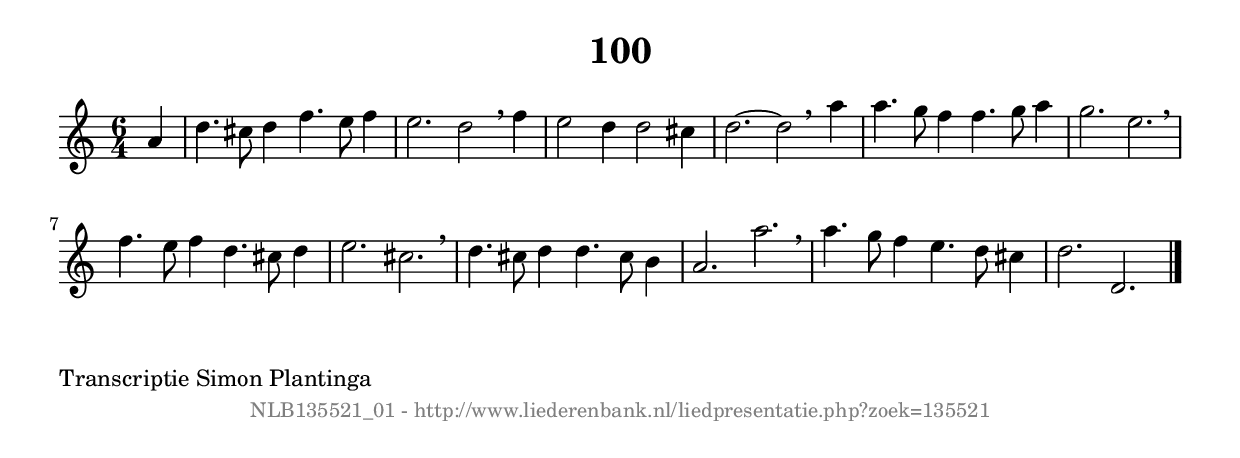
%
% produced by wce2krn 1.64 (7 June 2014)
%
\version"2.16"
#(append! paper-alist '(("long" . (cons (* 210 mm) (* 2000 mm)))))
#(set-default-paper-size "long")
sb = {\breathe}
mBreak = {\breathe }
bBreak = {\breathe }
x = {\once\override NoteHead #'style = #'cross }
gl=\glissando
itime={\override Staff.TimeSignature #'stencil = ##f }
ficta = {\once\set suggestAccidentals = ##t}
fine = {\once\override Score.RehearsalMark #'self-alignment-X = #1 \mark \markup {\italic{Fine}}}
dc = {\once\override Score.RehearsalMark #'self-alignment-X = #1 \mark \markup {\italic{D.C.}}}
dcf = {\once\override Score.RehearsalMark #'self-alignment-X = #1 \mark \markup {\italic{D.C. al Fine}}}
dcc = {\once\override Score.RehearsalMark #'self-alignment-X = #1 \mark \markup {\italic{D.C. al Coda}}}
ds = {\once\override Score.RehearsalMark #'self-alignment-X = #1 \mark \markup {\italic{D.S.}}}
dsf = {\once\override Score.RehearsalMark #'self-alignment-X = #1 \mark \markup {\italic{D.S. al Fine}}}
dsc = {\once\override Score.RehearsalMark #'self-alignment-X = #1 \mark \markup {\italic{D.S. al Coda}}}
pv = {\set Score.repeatCommands = #'((volta "1"))}
sv = {\set Score.repeatCommands = #'((volta "2"))}
tv = {\set Score.repeatCommands = #'((volta "3"))}
qv = {\set Score.repeatCommands = #'((volta "4"))}
xv = {\set Score.repeatCommands = #'((volta #f))}
\header{ tagline = ""
title = "100"
}
\score {{
\key d \dorian
\relative g'
{
\set melismaBusyProperties = #'()
\partial 32*8
\time 6/4
\tempo 4=120
\override Score.MetronomeMark #'transparent = ##t
\override Score.RehearsalMark #'break-visibility = #(vector #t #t #f)
a4 | d4. cis8 d4 f4. e8 f4 | e2. d2 \sb f4 | e2 d4 d2 cis4 | d2.~ d2 \bar ":|:" \bBreak
a'4 | a4. g8 f4 f4. g8 a4 | g2. e2. \sb | f4. e8 f4 d4. cis8 d4 | e2. cis2. | \mBreak \bar "|"
d4. cis8 d4 d4. cis8 b4 | a2. a'2. \sb | a4. g8 f4 e4. d8 cis4 | d2. d,2. \bar "|."
 }}
 \midi { }
 \layout {
            indent = 0.0\cm
}
}
\markup { \wordwrap-string #" 
Transcriptie Simon Plantinga
"}
\markup { \vspace #0 } \markup { \with-color #grey \fill-line { \center-column { \smaller "NLB135521_01 - http://www.liederenbank.nl/liedpresentatie.php?zoek=135521" } } }
